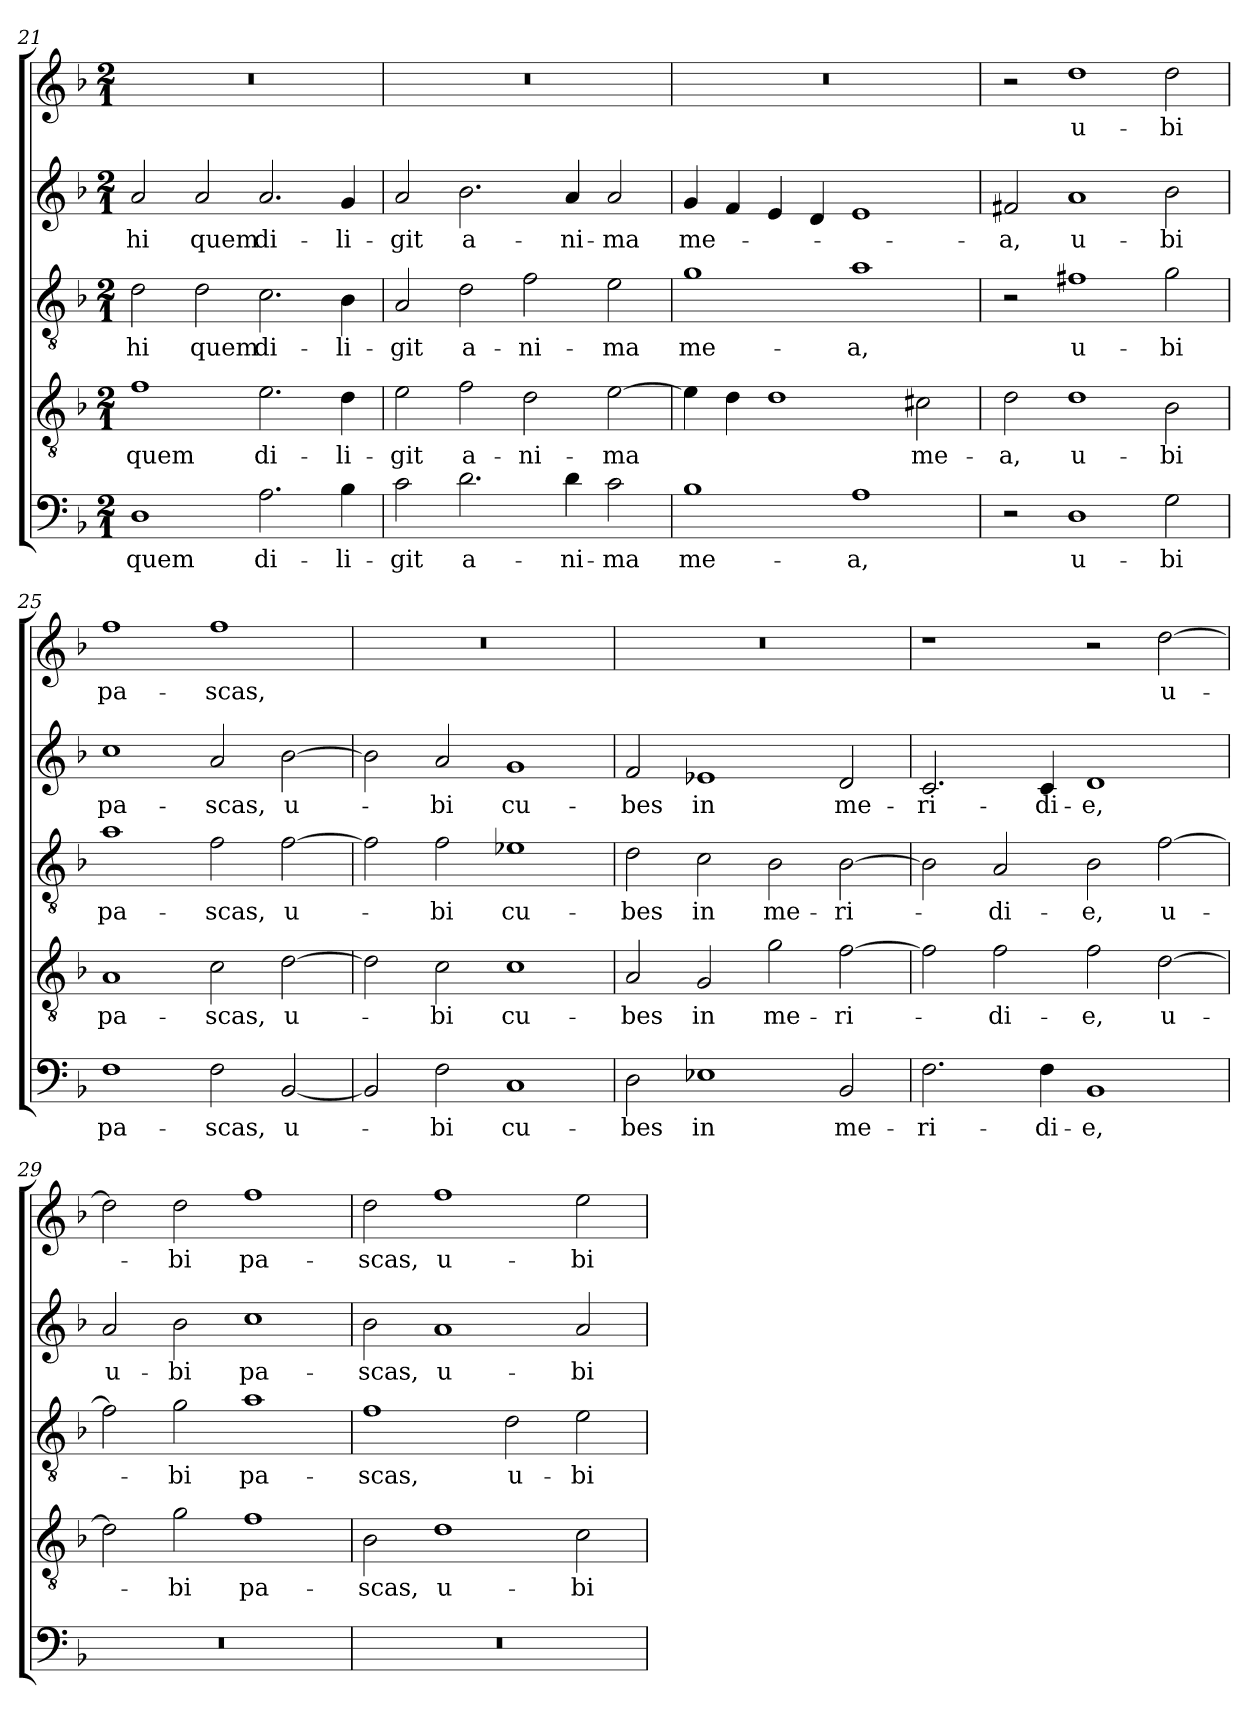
**kern	**text	**kern	**text	**kern	**text	**kern	**text	**kern	**text
*part5	*part5	*part4	*part4	*part3	*part3	*part2	*part2	*part1	*part1
*staff5	*staff5	*staff4	*staff4	*staff3	*staff3	*staff2	*staff2	*staff1	*staff1
*clefF4	*	*clefGv2	*	*clefGv2	*	*clefG2	*	*clefG2	*
*k[b-]	*	*k[b-]	*	*k[b-]	*	*k[b-]	*	*k[b-]	*
*F:	*	*F:	*	*F:	*	*F:	*	*F:	*
*M2/1	*	*M2/1	*	*M2/1	*	*M2/1	*	*M2/1	*
=21	=21	=21	=21	=21	=21	=21	=21	=21	=21
!	!LO:LY:b	!	!LO:LY:b	!	!LO:LY:b	!	!LO:LY:b	!	!
1D	quem	1f	quem	2d\	-hi	2a/	-hi	0r	.
!	!	!	!	!	!LO:LY:b	!	!LO:LY:b	!	!
.	.	.	.	2d\	quem	2a/	quem	.	.
!	!LO:LY:b	!	!LO:LY:b	!	!LO:LY:b	!	!LO:LY:b	!	!
2.A\	di-	2.e\	di-	2.c\	di-	2.a/	di-	.	.
!	!LO:LY:b	!	!LO:LY:b	!	!LO:LY:b	!	!LO:LY:b	!	!
4B-\	-li-	4d\	-li-	4B-\	-li-	4g/	-li-	.	.
=22	=22	=22	=22	=22	=22	=22	=22	=22	=22
!	!LO:LY:b	!	!LO:LY:b	!	!LO:LY:b	!	!LO:LY:b	!	!
2c\	-git	2e\	-git	2A/	-git	2a/	-git	0r	.
!	!LO:LY:b	!	!LO:LY:b	!	!LO:LY:b	!	!LO:LY:b	!	!
2.d\	a-	2f\	a-	2d\	a-	2.b-\	a-	.	.
!	!	!	!LO:LY:b	!	!LO:LY:b	!	!	!	!
.	.	2d\	-ni-	2f\	-ni-	.	.	.	.
!	!LO:LY:b	!	!	!	!	!	!LO:LY:b	!	!
4d\	-ni-	.	.	.	.	4a/	-ni-	.	.
!	!LO:LY:b	!	!LO:LY:b	!	!LO:LY:b	!	!LO:LY:b	!	!
2c\	-ma	[2e\	-ma	2e\	-ma	2a/	-ma	.	.
=23	=23	=23	=23	=23	=23	=23	=23	=23	=23
!	!LO:LY:b	!	!	!	!LO:LY:b	!	!LO:LY:b	!	!
1B-	me-	4e\]	.	1g	me-	4g/	me-	0r	.
.	.	4d\	.	.	.	4f/	.	.	.
.	.	1d	.	.	.	4e/	.	.	.
.	.	.	.	.	.	4d/	.	.	.
!	!LO:LY:b	!	!	!	!LO:LY:b	!	!	!	!
1A	-a,	.	.	1a	-a,	1e	.	.	.
!	!	!	!LO:LY:b	!	!	!	!	!	!
.	.	2c#X\	me-	.	.	.	.	.	.
=24	=24	=24	=24	=24	=24	=24	=24	=24	=24
!	!	!	!LO:LY:b	!	!	!	!LO:LY:b	!	!
2r	.	2d\	-a,	2r	.	2f#/	-a,	2r	.
!	!LO:LY:b	!	!LO:LY:b	!	!LO:LY:b	!	!LO:LY:b	!	!LO:LY:b
1D	u-	1d	u-	1f#X	u-	1a	u-	1dd	u-
!	!LO:LY:b	!	!LO:LY:b	!	!LO:LY:b	!	!LO:LY:b	!	!LO:LY:b
2G\	-bi	2B-\	-bi	2g\	-bi	2b-\	-bi	2dd\	-bi
!!LO:PB:g=z
=25	=25	=25	=25	=25	=25	=25	=25	=25	=25
!	!LO:LY:b	!	!LO:LY:b	!	!LO:LY:b	!	!LO:LY:b	!	!LO:LY:b
1F	pa-	1A	pa-	1a	pa-	1cc	pa-	1ff	pa-
!	!LO:LY:b	!	!LO:LY:b	!	!LO:LY:b	!	!LO:LY:b	!	!LO:LY:b
2F\	-scas,	2c\	-scas,	2f\	-scas,	2a/	-scas,	1ff	-scas,
!	!LO:LY:b	!	!LO:LY:b	!	!LO:LY:b	!	!LO:LY:b	!	!
[2BB-/	u-	[2d\	u-	[2f\	u-	[2b-\	u-	.	.
=26	=26	=26	=26	=26	=26	=26	=26	=26	=26
2BB-/]	.	2d\]	.	2f\]	.	2b-\]	.	0r	.
!	!LO:LY:b	!	!LO:LY:b	!	!LO:LY:b	!	!LO:LY:b	!	!
2F\	-bi	2c\	-bi	2f\	-bi	2a/	-bi	.	.
!	!LO:LY:b	!	!LO:LY:b	!	!LO:LY:b	!	!LO:LY:b	!	!
1C	cu-	1c	cu-	1e-X	cu-	1g	cu-	.	.
=27	=27	=27	=27	=27	=27	=27	=27	=27	=27
!	!LO:LY:b	!	!LO:LY:b	!	!LO:LY:b	!	!LO:LY:b	!	!
2D\	-bes	2A/	-bes	2d\	-bes	2f/	-bes	0r	.
!	!LO:LY:b	!	!LO:LY:b	!	!LO:LY:b	!	!LO:LY:b	!	!
1E-X	in	2G/	in	2c\	in	1e-X	in	.	.
!	!	!	!LO:LY:b	!	!LO:LY:b	!	!	!	!
.	.	2g\	me-	2B-\	me-	.	.	.	.
!	!LO:LY:b	!	!LO:LY:b	!	!LO:LY:b	!	!LO:LY:b	!	!
2BB-/	me-	[2f\	-ri-	[2B-\	-ri-	2d/	me-	.	.
=28	=28	=28	=28	=28	=28	=28	=28	=28	=28
!	!LO:LY:b	!	!	!	!	!	!LO:LY:b	!	!
2.F\	-ri-	2f\]	.	2B-\]	.	2.c/	-ri-	1r	.
!	!	!	!LO:LY:b	!	!LO:LY:b	!	!	!	!
.	.	2f\	-di-	2A/	-di-	.	.	.	.
!	!LO:LY:b	!	!	!	!	!	!LO:LY:b	!	!
4F\	-di-	.	.	.	.	4c/	-di-	.	.
!	!LO:LY:b	!	!LO:LY:b	!	!LO:LY:b	!	!LO:LY:b	!	!
1BB-	-e,	2f\	-e,	2B-\	-e,	1d	-e,	2r	.
!	!	!	!LO:LY:b	!	!LO:LY:b	!	!	!	!LO:LY:b
.	.	[2d\	u-	[2f\	u-	.	.	[2dd\	u-
=29	=29	=29	=29	=29	=29	=29	=29	=29	=29
!	!	!	!	!	!	!	!LO:LY:b	!	!
0r	.	2d\]	.	2f\]	.	2a/	u-	2dd\]	.
!	!	!	!LO:LY:b	!	!LO:LY:b	!	!LO:LY:b	!	!LO:LY:b
.	.	2g\	-bi	2g\	-bi	2b-\	-bi	2dd\	-bi
!	!	!	!LO:LY:b	!	!LO:LY:b	!	!LO:LY:b	!	!LO:LY:b
.	.	1f	pa-	1a	pa-	1cc	pa-	1ff	pa-
=30	=30	=30	=30	=30	=30	=30	=30	=30	=30
!	!	!	!LO:LY:b	!	!LO:LY:b	!	!LO:LY:b	!	!LO:LY:b
0r	.	2B-\	-scas,	1f	-scas,	2b-\	-scas,	2dd\	-scas,
!	!	!	!LO:LY:b	!	!	!	!LO:LY:b	!	!LO:LY:b
.	.	1d	u-	.	.	1a	u-	1ff	u-
!	!	!	!	!	!LO:LY:b	!	!	!	!
.	.	.	.	2d\	u-	.	.	.	.
!	!	!	!LO:LY:b	!	!LO:LY:b	!	!LO:LY:b	!	!LO:LY:b
.	.	2c\	-bi	2e\	-bi	2a/	-bi	2ee\	-bi
=	=	=	=	=	=	=	=	=	=
*-	*-	*-	*-	*-	*-	*-	*-	*-	*-
